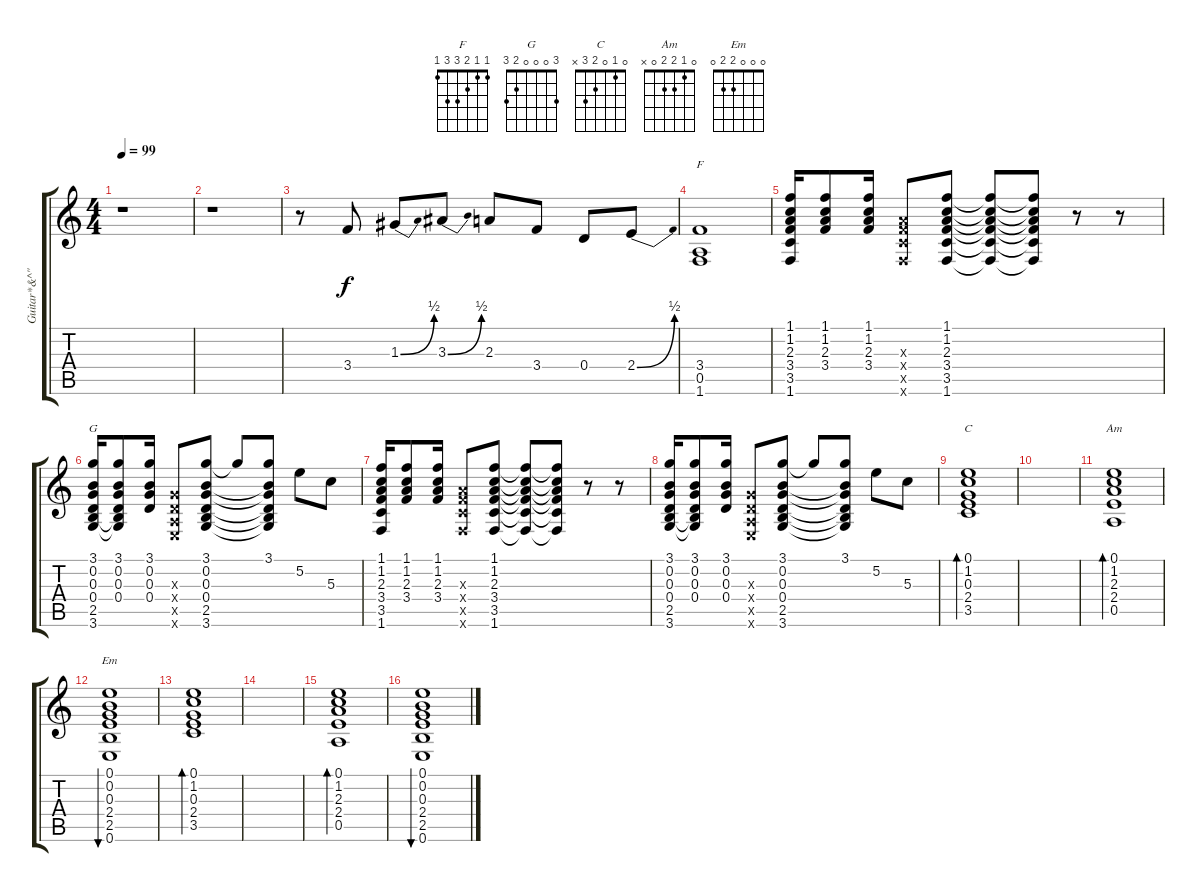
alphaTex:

\track ("Guitar*&^\"" "Guitar*&^\"") {instrument overdrivenguitar}
\staff {score tabs}
\tuning (E4 B3 G3 D3 A2 E2) {hide}
\chord ("F" 1 1 2 3 3 1)
\chord ("G" 3 0 0 0 2 3)
\chord ("C" 0 1 0 2 3 x)
\chord ("Am" 0 1 2 2 0 x)
\chord ("Em" 0 0 0 2 2 0)
\ts (4 4)
\tempo 99
\clef g2
\ks c
r.1{dy f} |
r.1 |
r.8 3.4.8 1.3{be (bend 0 0 60 2)}.8 3.3{be (bend 0 0 60 2)}.8 2.3.8 3.4.8 0.4.8 2.4{be (bend 0 0 60 2)}.8 |
(3.4 0.5 1.6).1{ch "F"} |
(1.1 1.2 2.3 3.4 3.5 1.6).16{volume 8 balance 5 instrument acousticguitarsteel} (1.1 1.2 2.3 3.4).8 (1.1 1.2 2.3 3.4).16 (2.3{x} 3.4{x} 3.5{x} 1.6{x}).8 (1.1 1.2 2.3 3.4 3.5 1.6).8 (1.1{t} 1.2{t} 2.3{t} 3.4{t} 3.5{t} 1.6{t}).8 (1.1{t} 1.2{t} 2.3{t} 3.4{t} 3.5{t} 1.6{t}).8 r.8 r.8 |
(3.1 0.2 0.3 0.4 2.5 3.6).16{ch "G" volume 8 balance 5 instrument acousticguitarsteel} (3.1 0.2 0.3 0.4 2.5{t} 3.6{t}).8 (3.1 0.2 0.3 0.4).16 (0.3{x} 0.4{x} 0.5{x} 0.6{x}).8 (3.1 0.2 0.3 0.4 2.5 3.6).8 3.1{t}.8 (3.1 0.2{t} 0.3{t} 0.4{t} 2.5{t} 3.6{t}).8{volume 16 balance 5 instrument electricguitarclean} 5.2.8 5.3.8 |
(1.1 1.2 2.3 3.4 3.5 1.6).16{volume 8 balance 5 instrument acousticguitarsteel} (1.1 1.2 2.3 3.4).8 (1.1 1.2 2.3 3.4).16 (2.3{x} 3.4{x} 3.5{x} 1.6{x}).8 (1.1 1.2 2.3 3.4 3.5 1.6).8 (1.1{t} 1.2{t} 2.3{t} 3.4{t} 3.5{t} 1.6{t}).8 (1.1{t} 1.2{t} 2.3{t} 3.4{t} 3.5{t} 1.6{t}).8 r.8 r.8 |
(3.1 0.2 0.3 0.4 2.5 3.6).16{volume 8 balance 5 instrument acousticguitarsteel} (3.1 0.2 0.3 0.4 2.5{t} 3.6{t}).8 (3.1 0.2 0.3 0.4).16 (0.3{x} 0.4{x} 0.5{x} 0.6{x}).8 (3.1 0.2 0.3 0.4 2.5 3.6).8 3.1{t}.8 (3.1 0.2{t} 0.3{t} 0.4{t} 2.5{t} 3.6{t}).8{volume 16 balance 5 instrument electricguitarclean} 5.2.8 5.3.8 |
(0.1 1.2 0.3 2.4 3.5).1{bd 480 ch "C" volume 13 balance 4 instrument electricguitarclean} |
|
(0.1 1.2 2.3 2.4 0.5).1{bd 480 ch "Am"} |
(0.1 0.2 0.3 2.4 2.5 0.6).1{bu 480 ch "Em"} |
(0.1 1.2 0.3 2.4 3.5).1{bd 480} |
|
(0.1 1.2 2.3 2.4 0.5).1{bd 480} |
(0.1 0.2 0.3 2.4 2.5 0.6).1{bu 480}
